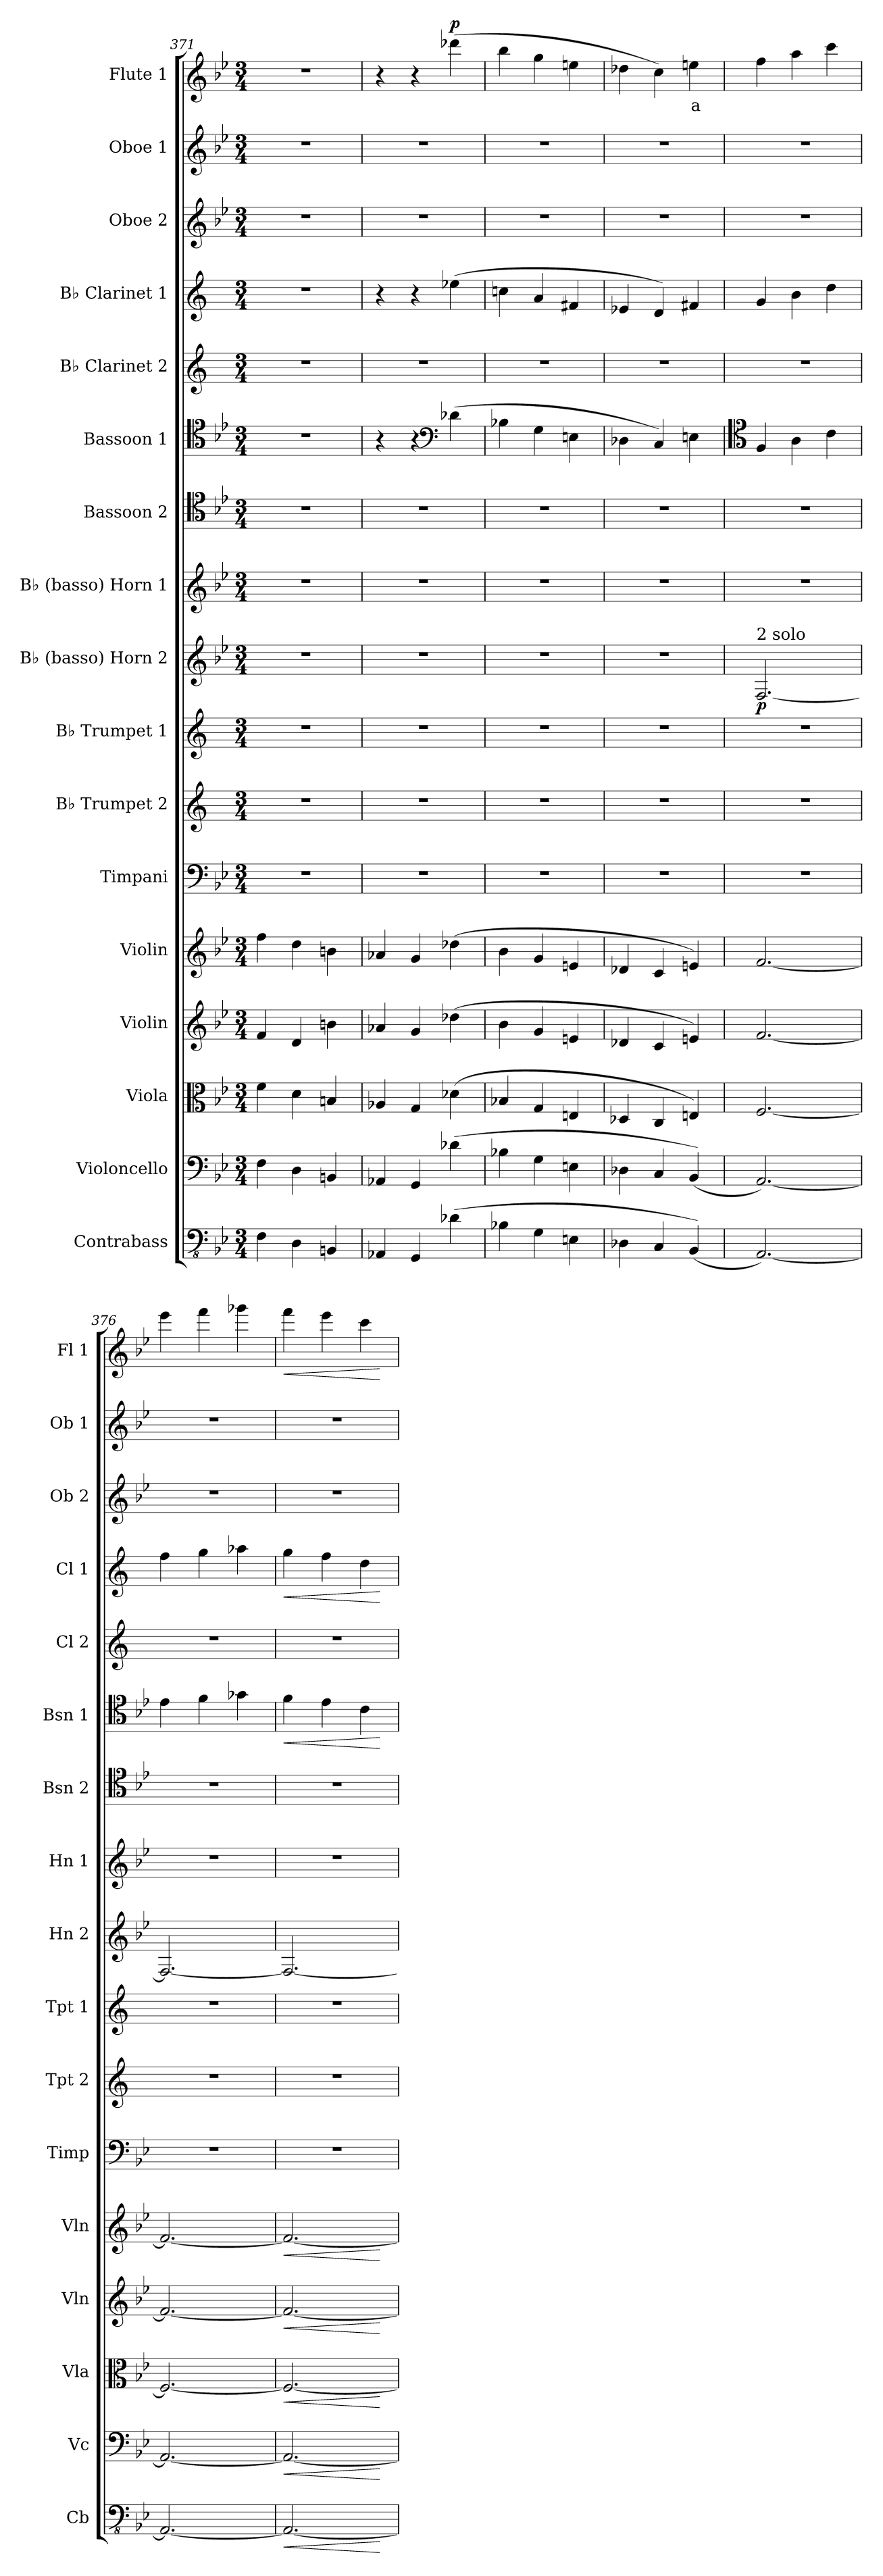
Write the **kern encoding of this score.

**kern	**dynam	**kern	**dynam	**kern	**dynam	**kern	**dynam	**kern	**dynam	**kern	**kern	**kern	**kern	**dynam	**kern	**kern	**kern	**dynam	**kern	**kern	**dynam	**kern	**kern	**kern	**text	**dynam
*part17	*part17	*part16	*part16	*part15	*part15	*part14	*part14	*part13	*part13	*part12	*part11	*part10	*part9	*part9	*part8	*part7	*part6	*part6	*part5	*part4	*part4	*part3	*part2	*part1	*part1	*part1
*staff17	*staff17	*staff16	*staff16	*staff15	*staff15	*staff14	*staff14	*staff13	*staff13	*staff12	*staff11	*staff10	*staff9	*staff9	*staff8	*staff7	*staff6	*staff6	*staff5	*staff4	*staff4	*staff3	*staff2	*staff1	*staff1	*staff1
*I"Contrabass	*	*I"Violoncello	*	*I"Viola	*	*I"Violin	*	*I"Violin	*	*I"Timpani	*I"B♭ Trumpet 2	*I"B♭ Trumpet 1	*I"B♭ (basso) Horn 2	*	*I"B♭ (basso) Horn 1	*I"Bassoon 2	*I"Bassoon 1	*	*I"B♭ Clarinet 2	*I"B♭ Clarinet 1	*	*I"Oboe 2	*I"Oboe 1	*I"Flute 1	*	*
*I'Cb	*	*I'Vc	*	*I'Vla	*	*I'Vln	*	*I'Vln	*	*I'Timp	*I'Tpt 2	*I'Tpt 1	*I'Hn 2	*	*I'Hn 1	*I'Bsn 2	*I'Bsn 1	*	*I'Cl 2	*I'Cl 1	*	*I'Ob 2	*I'Ob 1	*I'Fl 1	*	*
*clefFv4	*	*clefF4	*	*clefC3	*	*clefG2	*	*clefG2	*	*clefF4	*clefG2	*clefG2	*clefG2	*	*clefG2	*clefC4	*clefC4	*	*clefG2	*clefG2	*	*clefG2	*clefG2	*clefG2	*	*
*	*	*	*	*	*	*	*	*	*	*	*ITrd1c2	*ITrd1c2	*ITrd8c14	*	*ITrd8c14	*	*	*	*ITrd1c2	*ITrd1c2	*	*	*	*	*	*
*k[b-e-]	*	*k[b-e-]	*	*k[b-e-]	*	*k[b-e-]	*	*k[b-e-]	*	*k[b-e-]	*k[b-e-]	*k[b-e-]	*k[b-e-]	*	*k[b-e-]	*k[b-e-]	*k[b-e-]	*	*k[b-e-]	*k[b-e-]	*	*k[b-e-]	*k[b-e-]	*k[b-e-]	*	*
*M3/4	*	*M3/4	*	*M3/4	*	*M3/4	*	*M3/4	*	*M3/4	*M3/4	*M3/4	*M3/4	*	*M3/4	*M3/4	*M3/4	*	*M3/4	*M3/4	*	*M3/4	*M3/4	*M3/4	*	*
=371	=371	=371	=371	=371	=371	=371	=371	=371	=371	=371	=371	=371	=371	=371	=371	=371	=371	=371	=371	=371	=371	=371	=371	=371	=371	=371
4FF\	.	4F\	.	4f\	.	4f/	.	4ff\	.	2.r	2.r	2.r	2.r	.	2.r	2.r	2.r	.	2.r	2.r	.	2.r	2.r	2.r	.	.
4DD\	.	4D\	.	4d\	.	4d/	.	4dd\	.	.	.	.	.	.	.	.	.	.	.	.	.	.	.	.	.	.
4BBBn/	.	4BBn/	.	4Bn/	.	4bn\	.	4bn\	.	.	.	.	.	.	.	.	.	.	.	.	.	.	.	.	.	.
=372	=372	=372	=372	=372	=372	=372	=372	=372	=372	=372	=372	=372	=372	=372	=372	=372	=372	=372	=372	=372	=372	=372	=372	=372	=372	=372
4AAA-X/	.	4AA-X/	.	4A-X/	.	4a-X/	.	4a-X/	.	2.r	2.r	2.r	2.r	.	2.r	2.r	4r	.	2.r	4r	.	2.r	2.r	4r	.	.
4GGG/	.	4GG/	.	4G/	.	4g/	.	4g/	.	.	.	.	.	.	.	.	4r	.	.	4r	.	.	.	4r	.	.
*	*	*	*	*	*	*	*	*	*	*	*	*	*	*	*	*	*clefF4	*	*	*	*	*	*	*	*	*
!	!	!	!	!	!	!	!	!	!	!	!	!	!	!	!	!	!	!	!	!	!	!	!	!	!	!LO:DY:b
(>4D-X\	.	(>4d-X\	.	(>4d-X\	.	(>4dd-X\	.	(>4dd-X\	.	.	.	.	.	.	.	.	(>4d-X\	.	.	(>4dd-X\	.	.	.	(>4ddd-X\	.	p
=373	=373	=373	=373	=373	=373	=373	=373	=373	=373	=373	=373	=373	=373	=373	=373	=373	=373	=373	=373	=373	=373	=373	=373	=373	=373	=373
4BB-X\	.	4B-X\	.	4B-X/	.	4b-\	.	4b-\	.	2.r	2.r	2.r	2.r	.	2.r	2.r	4B-X\	.	2.r	4b-X\	.	2.r	2.r	4bb-\	.	.
4GG\	.	4G\	.	4G/	.	4g/	.	4g/	.	.	.	.	.	.	.	.	4G\	.	.	4g/	.	.	.	4gg\	.	.
4EEn\	.	4En\	.	4En/	.	4en/	.	4en/	.	.	.	.	.	.	.	.	4En\	.	.	4en/	.	.	.	4een\	.	.
=374	=374	=374	=374	=374	=374	=374	=374	=374	=374	=374	=374	=374	=374	=374	=374	=374	=374	=374	=374	=374	=374	=374	=374	=374	=374	=374
4DD-X\	.	4D-X\	.	4D-X/	.	4d-X/	.	4d-X/	.	2.r	2.r	2.r	2.r	.	2.r	2.r	4D-X\	.	2.r	4d-X/	.	2.r	2.r	4dd-X\	.	.
4CC/	.	4C/	.	4C/	.	4c/	.	4c/	.	.	.	.	.	.	.	.	4C/)	.	.	4c/)	.	.	.	4cc\)	.	.
!	!	!	!	!	!	!	!	!	!	!	!	!	!	!	!	!	!	!	!	!	!	!	!	!	!LO:LY:b:color=#FF0000	!
(<4BBB-/)	.	(<4BB-/)	.	4En/)	.	4en/)	.	4en/)	.	.	.	.	.	.	.	.	4En\	.	.	4en/	.	.	.	4een\	a	.
=375	=375	=375	=375	=375	=375	=375	=375	=375	=375	=375	=375	=375	=375	=375	=375	=375	=375	=375	=375	=375	=375	=375	=375	=375	=375	=375
*	*	*	*	*	*	*	*	*	*	*	*	*	*	*	*	*	*clefC4	*	*	*	*	*	*	*	*	*
!	!	!	!	!	!	!	!	!	!	!	!	!	!LO:TX:a:t=2 solo	!	!	!	!	!	!	!	!	!	!	!	!	!
!	!	!	!	!	!	!	!	!	!	!	!	!	!	!LO:DY:b	!	!	!	!	!	!	!	!	!	!	!	!
[2.AAA/)	.	[2.AA/)	.	[2.F/	.	[2.f/	.	[2.f/	.	2.r	2.r	2.r	[2.FF/	p	2.r	2.r	4F/	.	2.r	4f/	.	2.r	2.r	4ff\	.	.
.	.	.	.	.	.	.	.	.	.	.	.	.	.	.	.	.	4A\	.	.	4a\	.	.	.	4aa\	.	.
.	.	.	.	.	.	.	.	.	.	.	.	.	.	.	.	.	4c\	.	.	4cc\	.	.	.	4ccc\	.	.
!!LO:PB:g=z
=376	=376	=376	=376	=376	=376	=376	=376	=376	=376	=376	=376	=376	=376	=376	=376	=376	=376	=376	=376	=376	=376	=376	=376	=376	=376	=376
2.AAA/_	.	2.AA/_	.	2.F/_	.	2.f/_	.	2.f/_	.	2.r	2.r	2.r	2.FF/_	.	2.r	2.r	4e-\	.	2.r	4ee-\	.	2.r	2.r	4eee-\	.	.
.	.	.	.	.	.	.	.	.	.	.	.	.	.	.	.	.	4f\	.	.	4ff\	.	.	.	4fff\	.	.
.	.	.	.	.	.	.	.	.	.	.	.	.	.	.	.	.	4g-X\	.	.	4gg-X\	.	.	.	4ggg-X\	.	.
=377	=377	=377	=377	=377	=377	=377	=377	=377	=377	=377	=377	=377	=377	=377	=377	=377	=377	=377	=377	=377	=377	=377	=377	=377	=377	=377
!	!LO:HP:b	!	!LO:HP:b	!	!LO:HP:b	!	!LO:HP:b	!	!LO:HP:b	!	!	!	!	!	!	!	!	!LO:HP:b	!	!	!LO:HP:b	!	!	!	!	!LO:HP:b
2.AAA/_	<	2.AA/_	<	2.F/_	<	2.f/_	<	2.f/_	<	2.r	2.r	2.r	2.FF/_	.	2.r	2.r	4f\	<	2.r	4ff\	<	2.r	2.r	4fff\	.	<
.	.	.	.	.	.	.	.	.	.	.	.	.	.	.	.	.	4e-\	.	.	4ee-\	.	.	.	4eee-\	.	.
.	.	.	.	.	.	.	.	.	.	.	.	.	.	.	.	.	4c\	.	.	4cc\	.	.	.	4ccc\	.	.
.	[	.	[	.	[	.	[	.	[	.	.	.	.	.	.	.	.	[	.	.	[	.	.	.	.	[
=	=	=	=	=	=	=	=	=	=	=	=	=	=	=	=	=	=	=	=	=	=	=	=	=	=	=
*-	*-	*-	*-	*-	*-	*-	*-	*-	*-	*-	*-	*-	*-	*-	*-	*-	*-	*-	*-	*-	*-	*-	*-	*-	*-	*-
